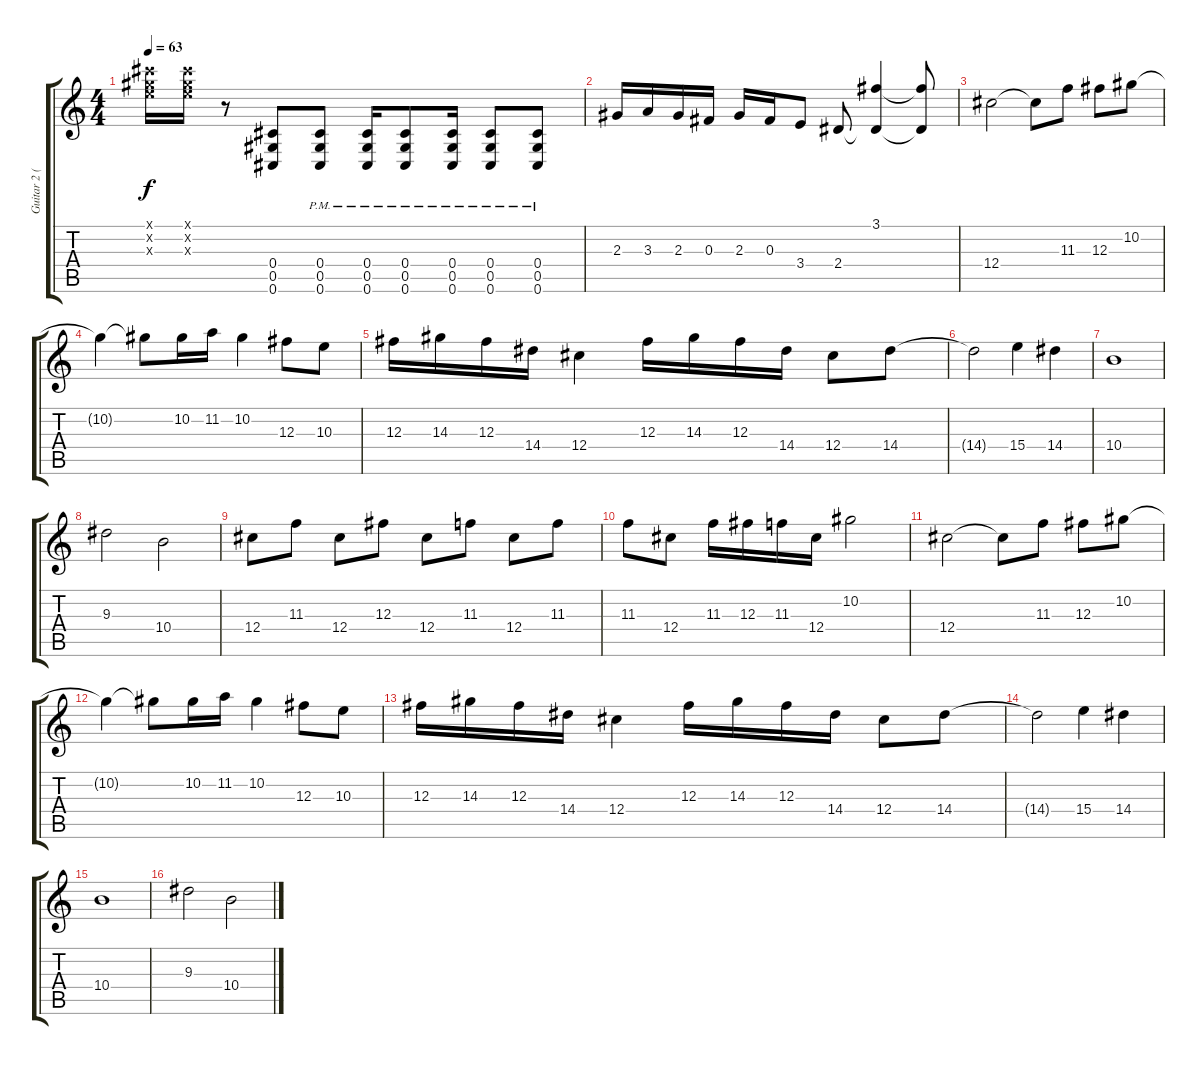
\track ("Guitar 2 (Drop C#)" "Guitar 2 (") {instrument distortionguitar}
\staff {score tabs}
\tuning (Eb4 Bb3 Gb3 Db3 Ab2 Db2) {hide}
\ts (4 4)
\tempo 63
\clef g2
\ks c
(10.1{x} 10.2{x} 10.3{x}).16{dy f} (10.1{x} 10.2{x} 10.3{x}).16 r.8 (0.4 0.5 0.6).8 (0.4{pm} 0.5{pm} 0.6{pm}).8 (0.4{pm} 0.5{pm} 0.6{pm}).16 (0.4{pm} 0.5{pm} 0.6{pm}).8 (0.4{pm} 0.5{pm} 0.6{pm}).16 (0.4{pm} 0.5{pm} 0.6{pm}).8 (0.4{pm} 0.5{pm} 0.6{pm}).8 |
2.3.16 3.3.16 2.3.16 0.3.16 2.3.16 0.3.16 3.4.8 2.4.8 (3.1 2.4{t}).4 (3.1{t} 2.4{t}).8 |
12.4.2 12.4{t}.8 11.3.8 12.3.8 10.2.8 |
10.2{t}.4 10.2{t}.8 10.2.16 11.2.16 10.2.4 12.3.8 10.3.8 |
12.3.16 14.3.16 12.3.16 14.4.16 12.4.4 12.3.16 14.3.16 12.3.16 14.4.16 12.4.8 14.4.8 |
14.4{t}.2 15.4.4 14.4.4 |
10.4.1 |
9.3.2 10.4.2 |
12.4.8 11.3.8 12.4.8 12.3.8 12.4.8 11.3.8 12.4.8 11.3.8 |
11.3.8 12.4.8 11.3.16 12.3.16 11.3.16 12.4.16 10.2.2 |
12.4.2 12.4{t}.8 11.3.8 12.3.8 10.2.8 |
10.2{t}.4 10.2{t}.8 10.2.16 11.2.16 10.2.4 12.3.8 10.3.8 |
12.3.16 14.3.16 12.3.16 14.4.16 12.4.4 12.3.16 14.3.16 12.3.16 14.4.16 12.4.8 14.4.8 |
14.4{t}.2 15.4.4 14.4.4 |
10.4.1 |
9.3.2 10.4.2
